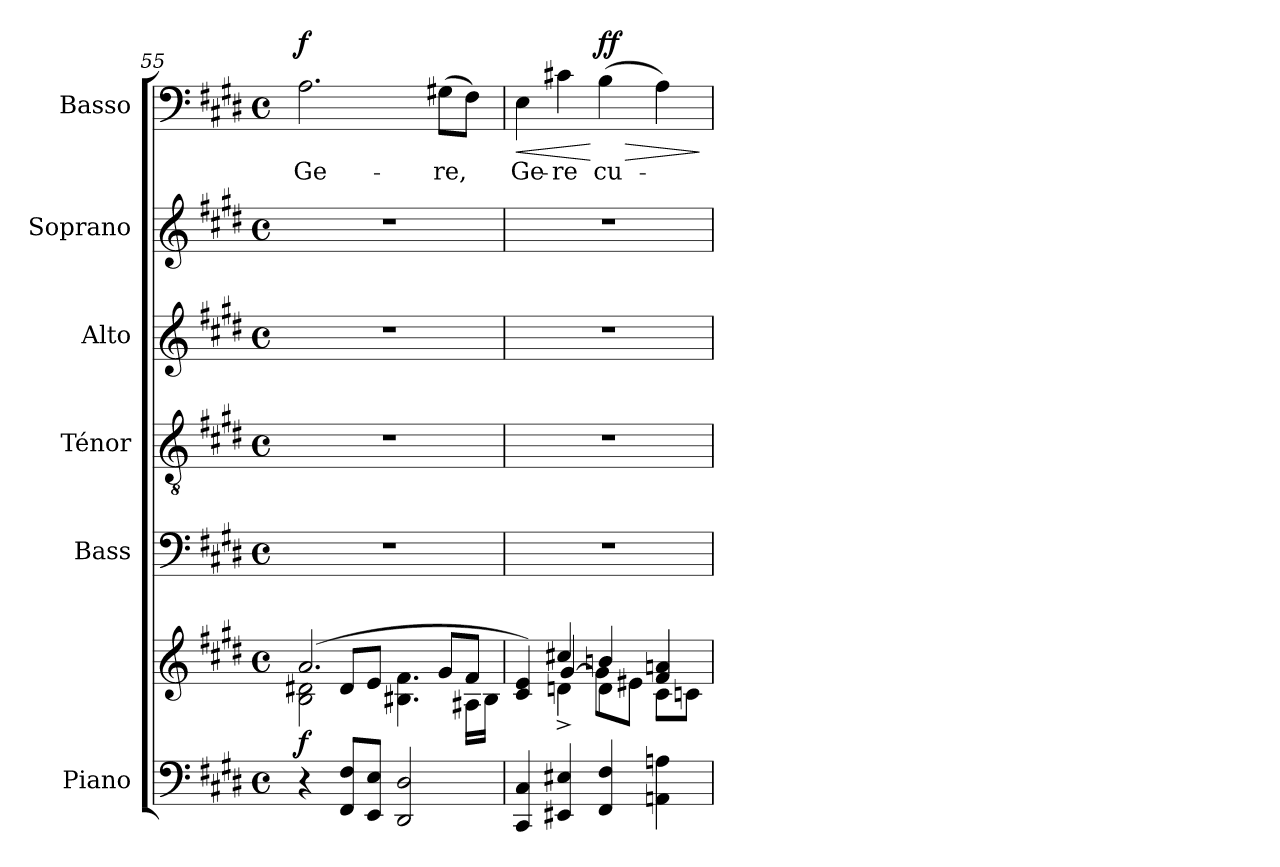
**kern	**kern	**dynam	**kern	**kern	**kern	**kern	**kern	**text	**dynam
*part6	*part6	*part6	*part5	*part4	*part3	*part2	*part1	*part1	*part1
*staff7	*staff6	*staff6/7	*staff5	*staff4	*staff3	*staff2	*staff1	*staff1	*staff1
*I"Piano	*	*	*I"Bass	*I"Ténor	*I"Alto	*I"Soprano	*I"Basso	*	*
*I'Pno.	*	*	*I'B.	*I'T.	*I'A.	*I'S.	*I'B	*	*
*clefF4	*clefG2	*	*clefF4	*clefGv2	*clefG2	*clefG2	*clefF4	*	*
*k[f#c#g#d#]	*k[f#c#g#d#]	*	*k[f#c#g#d#]	*k[f#c#g#d#]	*k[f#c#g#d#]	*k[f#c#g#d#]	*k[f#c#g#d#]	*	*
*M4/4	*M4/4	*	*M4/4	*M4/4	*M4/4	*M4/4	*M4/4	*	*
*met(c)	*met(c)	*	*met(c)	*met(c)	*met(c)	*met(c)	*met(c)	*	*
=55	=55	=55	=55	=55	=55	=55	=55	=55	=55
*	*^	*	*	*	*	*	*	*	*
*	*	*^	*	*	*	*	*	*	*	*
!	!	!	!	!LO:DY:a=2	!	!	!	!	!	!LO:LY:b	!LO:DY:b
4r	(>2.a/	2B\ 2d#X\	4ryy	f	1r	1r	1r	1r	2.A\	Ge-	f
8FF#/ 8F#/L	.	.	8d#/L	.	.	.	.	.	.	.	.
8EE/ 8E/J	.	.	8e/J	.	.	.	.	.	.	.	.
2DD#/ 2D#/	.	4.B#X\ 4.f#\	2ryy	.	.	.	.	.	.	.	.
!	!	!	!	!	!	!	!	!	!	!LO:LY:b	!
.	8g#/L	.	.	.	.	.	.	.	(>8G#X\L	-re,	.
.	8f#/J	16A#X\LL	.	.	.	.	.	.	8F#\J)	.	.
.	.	16B#\JJ	.	.	.	.	.	.	.	.	.
=56	=56	=56	=56	=56	=56	=56	=56	=56	=56	=56	=56
!	!	!	!	!	!	!	!	!	!	!LO:LY:b	!LO:HP:b
4CC#/ 4C#/	4c#/ 4e/)	4ryy	4ryy	.	1r	1r	1r	1r	4E\	Ge-	<
!	!	!	!	!	!	!	!	!	!	!LO:LY:b	!
4EE#X/ 4E#X/	4cc#X/	4dn^\	[4g#/	.	.	.	.	.	4c#X\	-re	.
!	!	!	!	!	!	!	!	!	!	!LO:LY:b	!LO:HP:n=1:b
!	!	!	!	!	!	!	!	!	!	!	!LO:DY:n=1:b
4FF#/ 4F#/	4bn/	4d\	8g#\L]	.	.	.	.	.	(>4B\	cu-	[ > ff
.	.	.	8e#X\J	.	.	.	.	.	.	.	.
4AAn\ 4An\	4f#/ 4an/	8c#\L	4ryy	.	.	.	.	.	4A\)	.	.
.	.	8cn\J	.	.	.	.	.	.	.	.	.
*	*v	*v	*v	*	*	*	*	*	*	*	*
.	.	.	.	.	.	.	.	.	]
=	=	=	=	=	=	=	=	=	=
*-	*-	*-	*-	*-	*-	*-	*-	*-	*-
